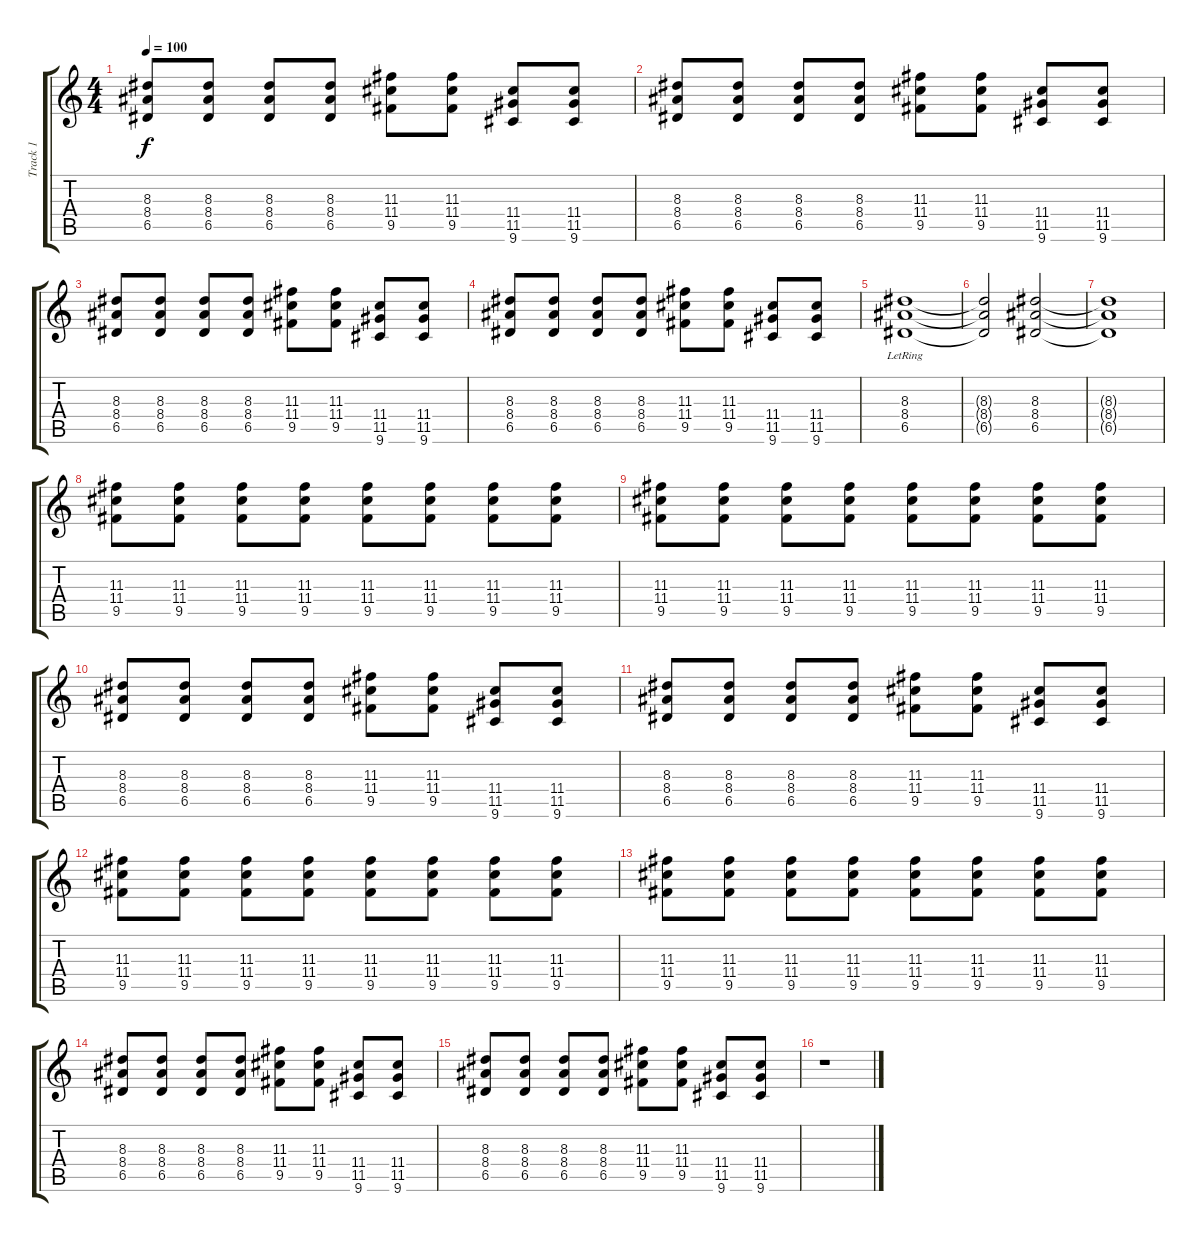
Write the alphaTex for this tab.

\track ("Track 1" "Track 1") {instrument overdrivenguitar}
\staff {score tabs}
\tuning (E4 B3 G3 D3 A2 E2) {hide}
\ts (4 4)
\tempo 100
\clef g2
\ks c
(8.3 8.4 6.5).8{dy f instrument overdrivenguitar} (8.3 8.4 6.5).8 (8.3 8.4 6.5).8 (8.3 8.4 6.5).8 (11.3 11.4 9.5).8 (11.3 11.4 9.5).8 (11.4 11.5 9.6).8 (11.4 11.5 9.6).8 |
(8.3 8.4 6.5).8 (8.3 8.4 6.5).8 (8.3 8.4 6.5).8 (8.3 8.4 6.5).8 (11.3 11.4 9.5).8 (11.3 11.4 9.5).8 (11.4 11.5 9.6).8 (11.4 11.5 9.6).8 |
(8.3 8.4 6.5).8 (8.3 8.4 6.5).8 (8.3 8.4 6.5).8 (8.3 8.4 6.5).8 (11.3 11.4 9.5).8 (11.3 11.4 9.5).8 (11.4 11.5 9.6).8 (11.4 11.5 9.6).8 |
(8.3 8.4 6.5).8 (8.3 8.4 6.5).8 (8.3 8.4 6.5).8 (8.3 8.4 6.5).8 (11.3 11.4 9.5).8 (11.3 11.4 9.5).8 (11.4 11.5 9.6).8 (11.4 11.5 9.6).8 |
(8.3{lr} 8.4{lr} 6.5{lr}).1 |
(8.3{t} 8.4{t} 6.5{t}).2 (8.3 8.4 6.5).2 |
(8.3{t} 8.4{t} 6.5{t}).1 |
(11.3 11.4 9.5).8 (11.3 11.4 9.5).8 (11.3 11.4 9.5).8 (11.3 11.4 9.5).8 (11.3 11.4 9.5).8 (11.3 11.4 9.5).8 (11.3 11.4 9.5).8 (11.3 11.4 9.5).8 |
(11.3 11.4 9.5).8 (11.3 11.4 9.5).8 (11.3 11.4 9.5).8 (11.3 11.4 9.5).8 (11.3 11.4 9.5).8 (11.3 11.4 9.5).8 (11.3 11.4 9.5).8 (11.3 11.4 9.5).8 |
(8.3 8.4 6.5).8 (8.3 8.4 6.5).8 (8.3 8.4 6.5).8 (8.3 8.4 6.5).8 (11.3 11.4 9.5).8 (11.3 11.4 9.5).8 (11.4 11.5 9.6).8 (11.4 11.5 9.6).8 |
(8.3 8.4 6.5).8 (8.3 8.4 6.5).8 (8.3 8.4 6.5).8 (8.3 8.4 6.5).8 (11.3 11.4 9.5).8 (11.3 11.4 9.5).8 (11.4 11.5 9.6).8 (11.4 11.5 9.6).8 |
(11.3 11.4 9.5).8 (11.3 11.4 9.5).8 (11.3 11.4 9.5).8 (11.3 11.4 9.5).8 (11.3 11.4 9.5).8 (11.3 11.4 9.5).8 (11.3 11.4 9.5).8 (11.3 11.4 9.5).8 |
(11.3 11.4 9.5).8 (11.3 11.4 9.5).8 (11.3 11.4 9.5).8 (11.3 11.4 9.5).8 (11.3 11.4 9.5).8 (11.3 11.4 9.5).8 (11.3 11.4 9.5).8 (11.3 11.4 9.5).8 |
(8.3 8.4 6.5).8 (8.3 8.4 6.5).8 (8.3 8.4 6.5).8 (8.3 8.4 6.5).8 (11.3 11.4 9.5).8 (11.3 11.4 9.5).8 (11.4 11.5 9.6).8 (11.4 11.5 9.6).8 |
(8.3 8.4 6.5).8 (8.3 8.4 6.5).8 (8.3 8.4 6.5).8 (8.3 8.4 6.5).8 (11.3 11.4 9.5).8 (11.3 11.4 9.5).8 (11.4 11.5 9.6).8 (11.4 11.5 9.6).8 |
r.1
